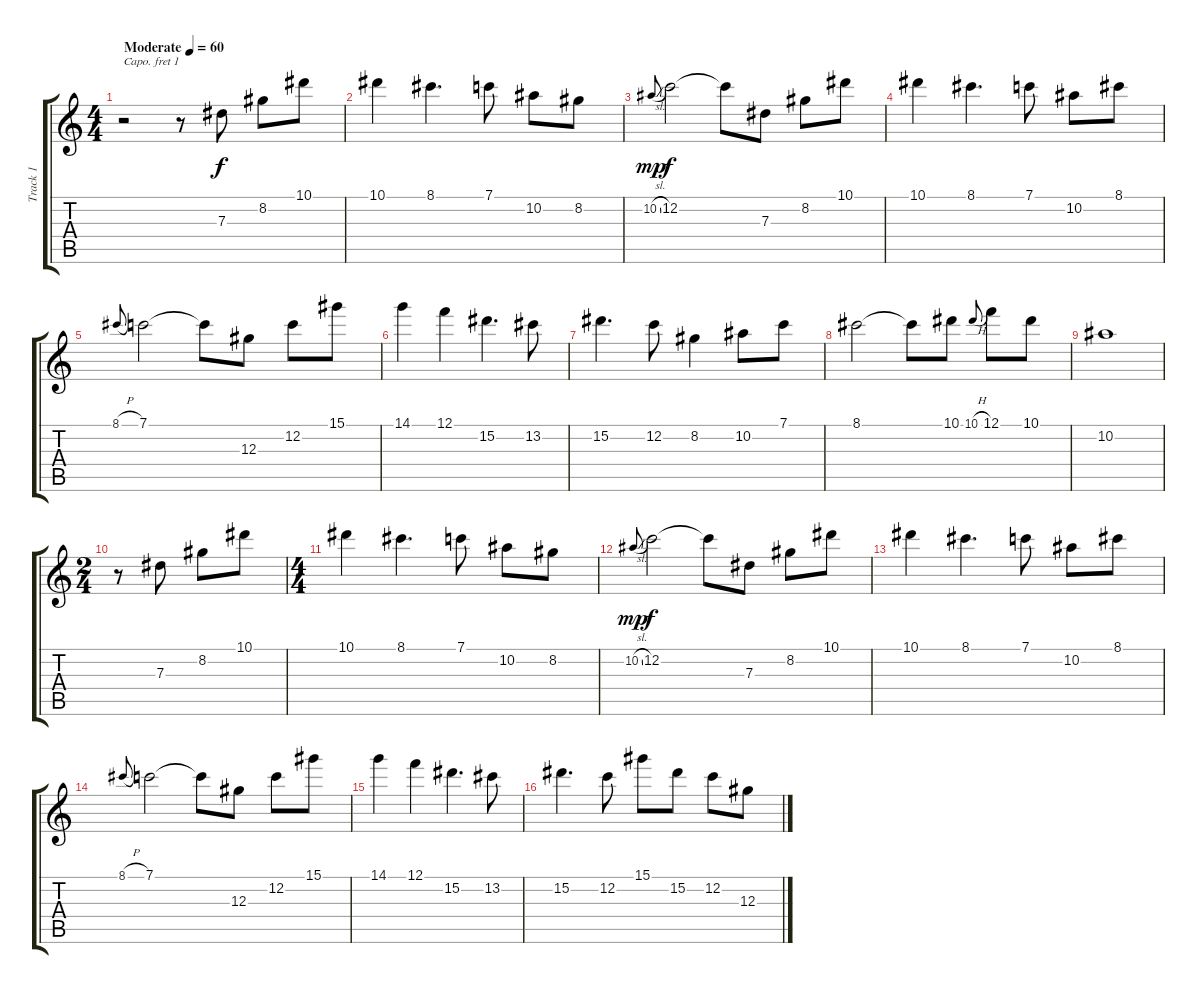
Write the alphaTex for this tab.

\track ("Track 1" "Track 1") {instrument acousticguitarnylon}
\staff {score tabs}
\capo 1
\tuning (E4 B3 G3 D3 A2 E2) {hide}
\ts (4 4)
\tempo (60 "Moderate")
\clef g2
\ks c
r.2{dy f instrument acousticguitarnylon} r.8 7.3.8 8.2.8 10.1.8 |
10.1.4 8.1.4{d} 7.1.8 10.2.8 8.2.8 |
10.2{sl}.8{gr onbeat dy mp} 12.2.2{dy f} 12.2{t}.8 7.3.8 8.2.8 10.1.8 |
10.1.4 8.1.4{d} 7.1.8 10.2.8 8.1.8 |
8.1{h}.8{gr onbeat} 7.1.2 7.1{t}.8 12.3.8 12.2.8 15.1.8 |
14.1.4 12.1.4 15.2.4{d} 13.2.8 |
15.2.4{d} 12.2.8 8.2.4 10.2.8 7.1.8 |
8.1.2 8.1{t}.8 10.1.8 10.1{h}.8{gr onbeat} 12.1.8 10.1.8 |
10.2.1 |
\ts (2 4)
r.8 7.3.8 8.2.8 10.1.8 |
\ts (4 4)
10.1.4 8.1.4{d} 7.1.8 10.2.8 8.2.8 |
10.2{sl}.8{gr onbeat dy mp} 12.2.2{dy f} 12.2{t}.8 7.3.8 8.2.8 10.1.8 |
10.1.4 8.1.4{d} 7.1.8 10.2.8 8.1.8 |
8.1{h}.8{gr onbeat} 7.1.2 7.1{t}.8 12.3.8 12.2.8 15.1.8 |
14.1.4 12.1.4 15.2.4{d} 13.2.8 |
15.2.4{d} 12.2.8 15.1.8 15.2.8 12.2.8 12.3.8
